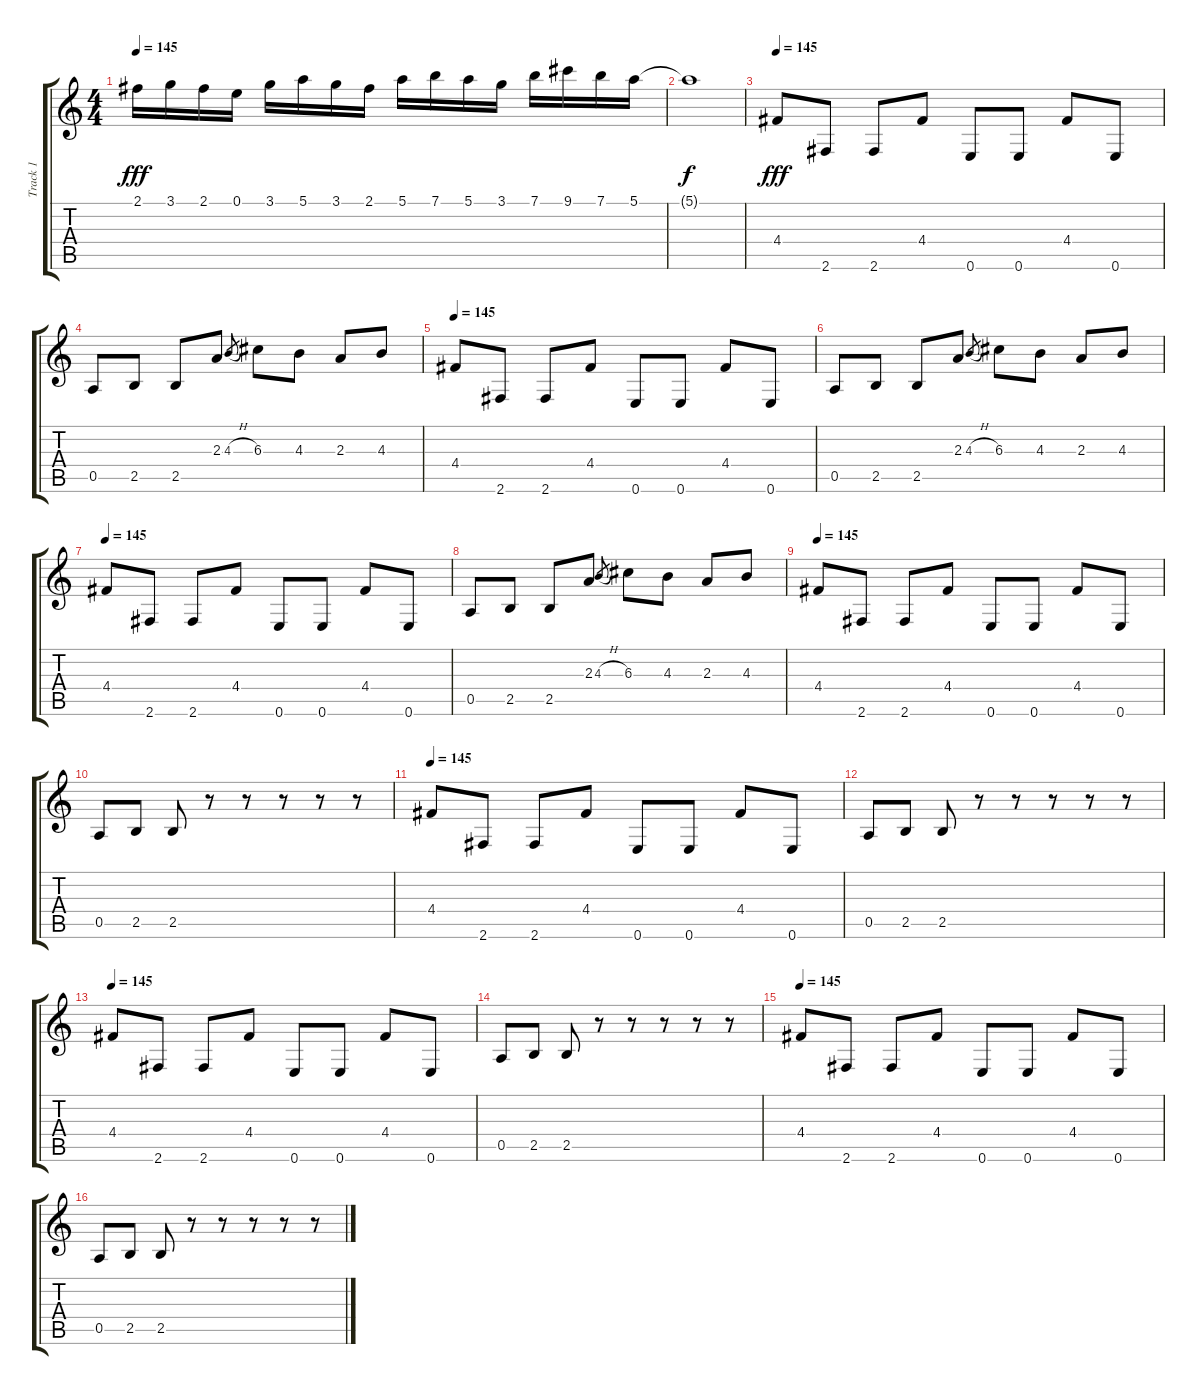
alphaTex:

\track ("Track 1" "Track 1") {instrument electricguitarclean}
\staff {score tabs}
\tuning (E4 B3 G3 D3 A2 E2) {hide}
\ts (4 4)
\tempo 145
\clef g2
\ks c
2.1.16{dy fff} 3.1.16 2.1.16 0.1.16 3.1.16 5.1.16 3.1.16 2.1.16 5.1.16 7.1.16 5.1.16 3.1.16 7.1.16 9.1.16 7.1.16 5.1.16 |
5.1{t}.1{dy f} |
\tempo 145
4.4.8{dy fff volume 16 instrument distortionguitar} 2.6.8 2.6.8 4.4.8 0.6.8 0.6.8 4.4.8 0.6.8 |
0.5.8 2.5.8 2.5.8 2.3.8 4.3{h}.8{gr} 6.3.8 4.3.8 2.3.8 4.3.8 |
\tempo 145
4.4.8{volume 16 instrument distortionguitar} 2.6.8 2.6.8 4.4.8 0.6.8 0.6.8 4.4.8 0.6.8 |
0.5.8 2.5.8 2.5.8 2.3.8 4.3{h}.8{gr} 6.3.8 4.3.8 2.3.8 4.3.8 |
\tempo 145
4.4.8{volume 16 instrument distortionguitar} 2.6.8 2.6.8 4.4.8 0.6.8 0.6.8 4.4.8 0.6.8 |
0.5.8 2.5.8 2.5.8 2.3.8 4.3{h}.8{gr} 6.3.8 4.3.8 2.3.8 4.3.8 |
\tempo 145
4.4.8{volume 16 instrument distortionguitar} 2.6.8 2.6.8 4.4.8 0.6.8 0.6.8 4.4.8 0.6.8 |
0.5.8 2.5.8 2.5.8 r.8 r.8 r.8 r.8 r.8 |
\tempo 145
4.4.8{volume 13 instrument distortionguitar} 2.6.8 2.6.8 4.4.8 0.6.8 0.6.8 4.4.8 0.6.8 |
0.5.8 2.5.8 2.5.8 r.8 r.8 r.8 r.8 r.8 |
\tempo 145
4.4.8{instrument distortionguitar} 2.6.8 2.6.8 4.4.8 0.6.8 0.6.8 4.4.8 0.6.8 |
0.5.8 2.5.8 2.5.8 r.8 r.8 r.8 r.8 r.8 |
\tempo 145
4.4.8{instrument distortionguitar} 2.6.8 2.6.8 4.4.8 0.6.8 0.6.8 4.4.8 0.6.8 |
0.5.8 2.5.8 2.5.8 r.8 r.8 r.8 r.8 r.8
